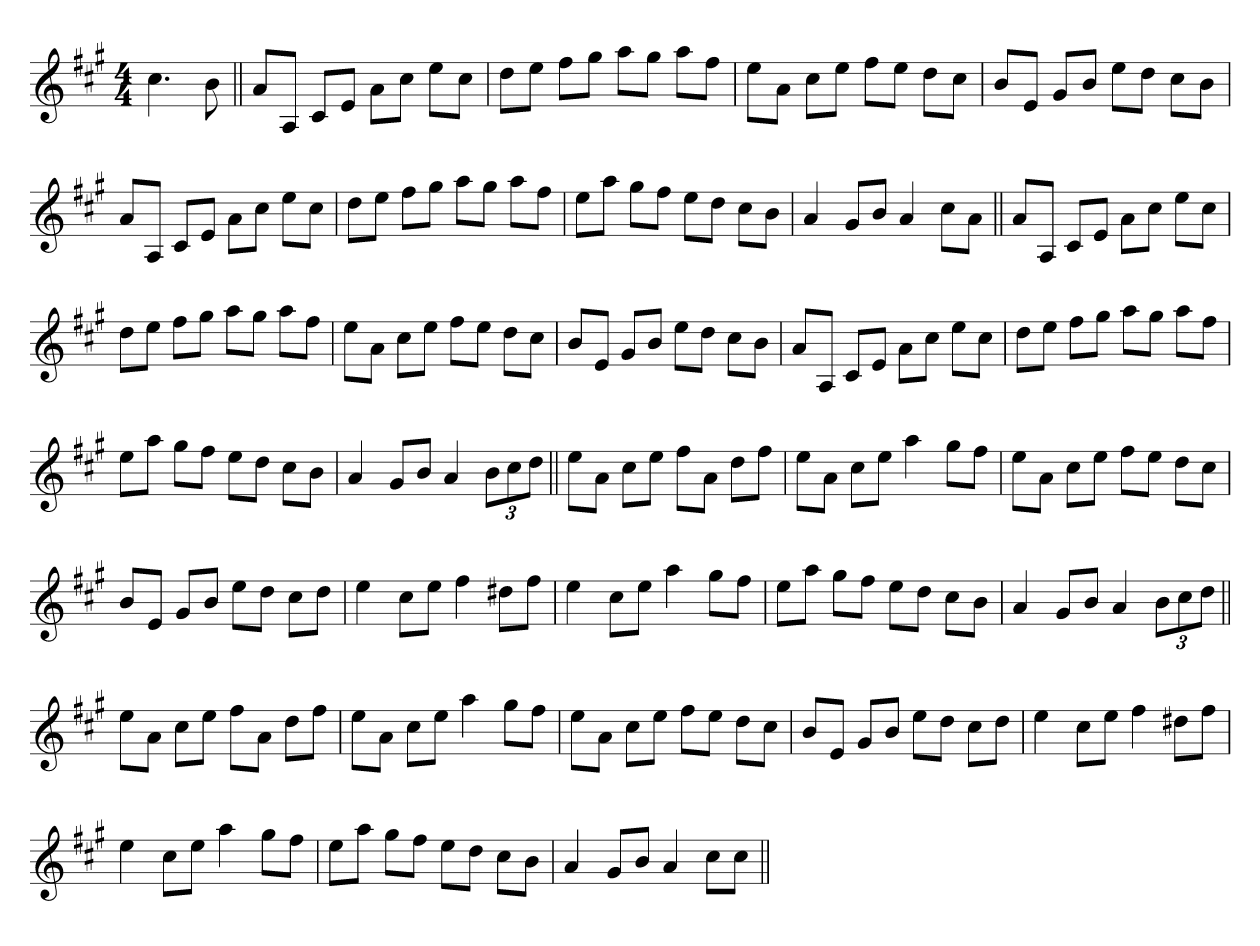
**kern
*part1
*staff1
*clefG2
*k[f#c#g#]
*A:
*M4/4
=1
4.cc#
8b
=||
8aL
8AJ
8c#L
8eJ
8aL
8cc#J
8eeL
8cc#J
=
8ddL
8eeJ
8ff#L
8gg#J
8aaL
8gg#J
8aaL
8ff#J
=
8eeL
8aJ
8cc#L
8eeJ
8ff#L
8eeJ
8ddL
8cc#J
=
8bL
8eJ
8g#L
8bJ
8eeL
8ddJ
8cc#L
8bJ
=
8aL
8AJ
8c#L
8eJ
8aL
8cc#J
8eeL
8cc#J
=
8ddL
8eeJ
8ff#L
8gg#J
8aaL
8gg#J
8aaL
8ff#J
=
8eeL
8aaJ
8gg#L
8ff#J
8eeL
8ddJ
8cc#L
8bJ
=
4a
8g#L
8bJ
4a
8cc#L
8aJ
=||
8aL
8AJ
8c#L
8eJ
8aL
8cc#J
8eeL
8cc#J
=
8ddL
8eeJ
8ff#L
8gg#J
8aaL
8gg#J
8aaL
8ff#J
=
8eeL
8aJ
8cc#L
8eeJ
8ff#L
8eeJ
8ddL
8cc#J
=
8bL
8eJ
8g#L
8bJ
8eeL
8ddJ
8cc#L
8bJ
=
8aL
8AJ
8c#L
8eJ
8aL
8cc#J
8eeL
8cc#J
=
8ddL
8eeJ
8ff#L
8gg#J
8aaL
8gg#J
8aaL
8ff#J
=
8eeL
8aaJ
8gg#L
8ff#J
8eeL
8ddJ
8cc#L
8bJ
=
4a
8g#L
8bJ
4a
12bL
12cc#
12ddJ
=||
8eeL
8aJ
8cc#L
8eeJ
8ff#L
8aJ
8ddL
8ff#J
=
8eeL
8aJ
8cc#L
8eeJ
4aa
8gg#L
8ff#J
=
8eeL
8aJ
8cc#L
8eeJ
8ff#L
8eeJ
8ddL
8cc#J
=
8bL
8eJ
8g#L
8bJ
8eeL
8ddJ
8cc#L
8ddJ
=
4ee
8cc#L
8eeJ
4ff#
8dd#XL
8ff#J
=
4ee
8cc#L
8eeJ
4aa
8gg#L
8ff#J
=
8eeL
8aaJ
8gg#L
8ff#J
8eeL
8ddJ
8cc#L
8bJ
=
4a
8g#L
8bJ
4a
12bL
12cc#
12ddJ
=||
8eeL
8aJ
8cc#L
8eeJ
8ff#L
8aJ
8ddL
8ff#J
=
8eeL
8aJ
8cc#L
8eeJ
4aa
8gg#L
8ff#J
=
8eeL
8aJ
8cc#L
8eeJ
8ff#L
8eeJ
8ddL
8cc#J
=
8bL
8eJ
8g#L
8bJ
8eeL
8ddJ
8cc#L
8ddJ
=
4ee
8cc#L
8eeJ
4ff#
8dd#XL
8ff#J
=
4ee
8cc#L
8eeJ
4aa
8gg#L
8ff#J
=
8eeL
8aaJ
8gg#L
8ff#J
8eeL
8ddJ
8cc#L
8bJ
=
4a
8g#L
8bJ
4a
8cc#L
8cc#J
=||
*-
